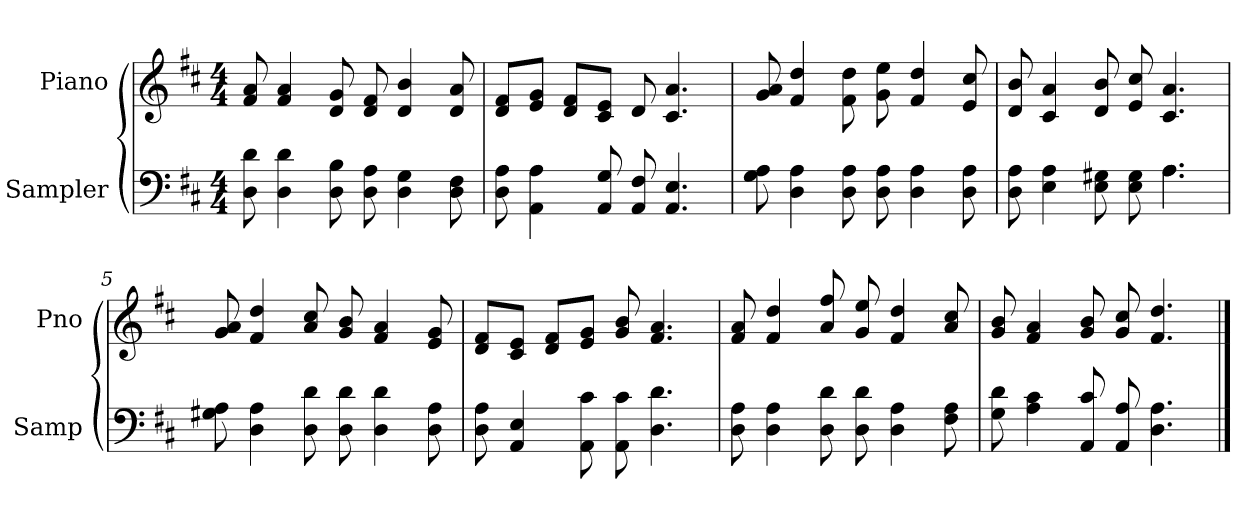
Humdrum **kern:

**kern	**kern
*part2	*part1
*staff2	*staff1
*I"Sampler	*I"Piano
*I'Samp	*I'Pno
*clefF4	*clefG2
*k[f#c#]	*k[f#c#]
*D:	*D:
*M4/4	*M4/4
=1	=1
8D 8d	8f# 8a
4D 4d	4f# 4a
8D\ 8B\	8d/ 8g/
8D\ 8A\	8d/ 8f#/
4D 4G	4d 4b
8D\ 8F#\	8d/ 8a/
=2	=2
8D\ 8A\	8d/ 8f#/L
4AA 4A	8e/ 8g/J
.	8d/ 8f#/L
8AA/ 8G/	8c#/ 8e/J
8AA/ 8F#/	8d/
4.AA 4.E	4.c# 4.a
=3	=3
8G 8A	8g 8a
4D 4A	4f# 4dd
8D\ 8A\	8f#\ 8dd\
8D\ 8A\	8g\ 8ee\
4D 4A	4f# 4dd
8D\ 8A\	8e/ 8cc#/
=4	=4
*^	*
8D\ 8A\	8ryy	8d/ 8b/
*v	*v	*
4E 4A	4c# 4a
8E\ 8G#X\	8d/ 8b/
8E\ 8G#\	8e/ 8cc#/
*^	*
4.A\	4.A	4.c# 4.a
*v	*v	*
=5	=5
8G#X\ 8A\	8g 8a
4D 4A	4f# 4dd
8D\ 8d\	8a/ 8cc#/
8D\ 8d\	8g/ 8b/
4D 4d	4f# 4a
8D\ 8A\	8e/ 8g/
=6	=6
8D\ 8A\	8d/ 8f#/L
4AA 4E	8c#/ 8e/J
.	8d/ 8f#/L
8AA\ 8c#\	8e/ 8g/J
8AA\ 8c#\	8g/ 8b/
4.D 4.d	4.f# 4.a
=7	=7
8D 8A	8f# 8a
4D 4A	4f# 4dd
8D\ 8d\	8a/ 8ff#/
8D\ 8d\	8g/ 8ee/
4D 4A	4f# 4dd
8F#\ 8A\	8a/ 8cc#/
=8	=8
8G\ 8d\	8g/ 8b/
4A 4c#	4f# 4a
8AA/ 8c#/	8g/ 8b/
8AA/ 8A/	8g/ 8cc#/
4.D\ 4.A\	4.f#/ 4.dd/
==	==
*-	*-
